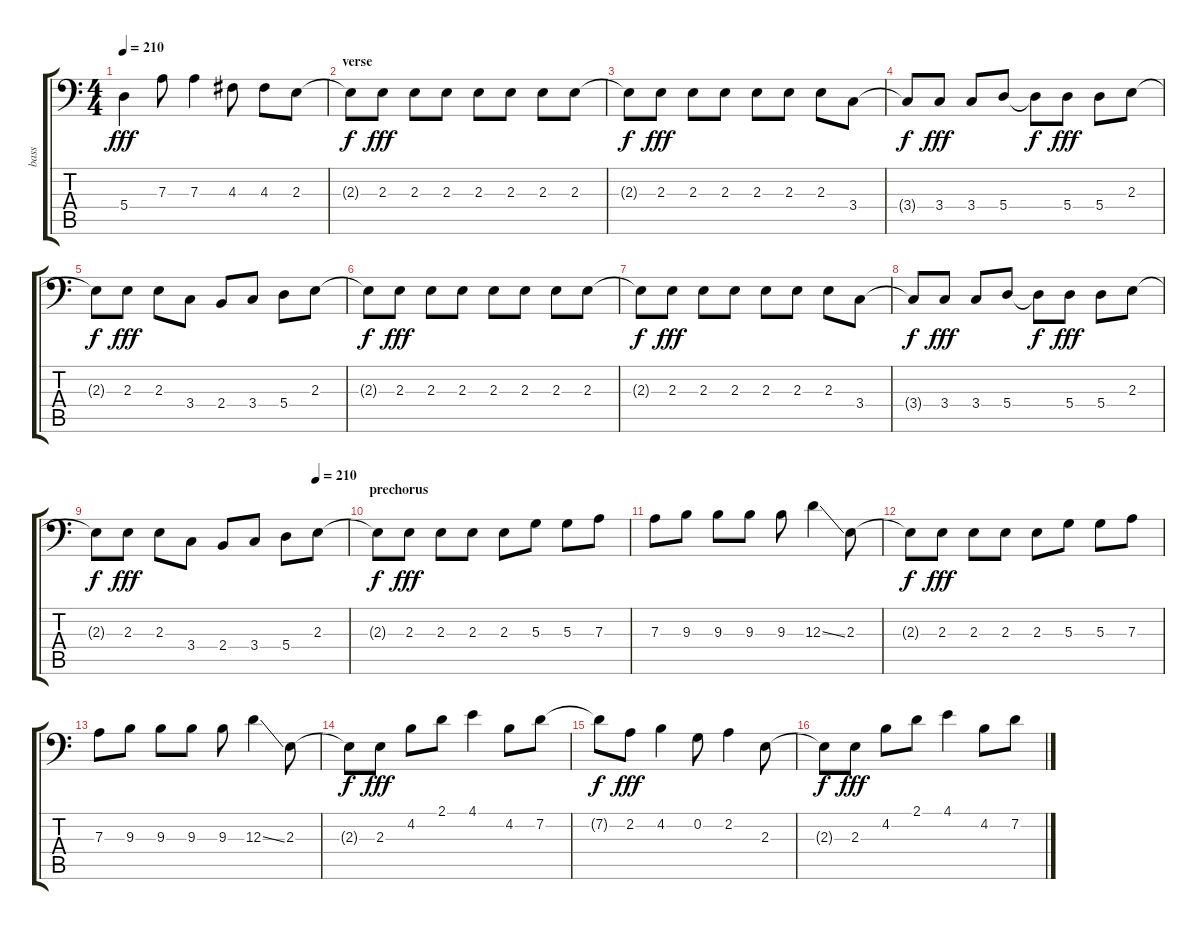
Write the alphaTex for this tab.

\track ("bass" "bass") {instrument electricbassfinger}
\staff {score tabs}
\tuning (C3 G2 D2 A1 E1 B0) {hide}
\ts (4 4)
\tempo 210
\clef f4
\ks c
5.4.4{dy fff} 7.3.8 7.3.4 4.3.8 4.3.8 2.3.8 |
\section ("" "verse")
2.3{t}.8{dy f} 2.3.8{dy fff} 2.3.8 2.3.8 2.3.8 2.3.8 2.3.8 2.3.8 |
2.3{t}.8{dy f} 2.3.8{dy fff} 2.3.8 2.3.8 2.3.8 2.3.8 2.3.8 3.4.8 |
3.4{t}.8{dy f} 3.4.8{dy fff} 3.4.8 5.4.8 5.4{t}.8{dy f} 5.4.8{dy fff} 5.4.8 2.3.8 |
2.3{t}.8{dy f} 2.3.8{dy fff} 2.3.8 3.4.8 2.4.8 3.4.8 5.4.8 2.3.8 |
2.3{t}.8{dy f} 2.3.8{dy fff} 2.3.8 2.3.8 2.3.8 2.3.8 2.3.8 2.3.8 |
2.3{t}.8{dy f} 2.3.8{dy fff} 2.3.8 2.3.8 2.3.8 2.3.8 2.3.8 3.4.8 |
3.4{t}.8{dy f} 3.4.8{dy fff} 3.4.8 5.4.8 5.4{t}.8{dy f} 5.4.8{dy fff} 5.4.8 2.3.8 |
\tempo (210 0.875)
2.3{t}.8{dy f} 2.3.8{dy fff} 2.3.8 3.4.8 2.4.8 3.4.8 5.4.8 2.3.8 |
\section ("" "prechorus")
2.3{t}.8{dy f} 2.3.8{dy fff} 2.3.8 2.3.8 2.3.8 5.3.8 5.3.8 7.3.8 |
7.3.8 9.3.8 9.3.8 9.3.8 9.3.8 12.3{ss}.4 2.3.8 |
2.3{t}.8{dy f} 2.3.8{dy fff} 2.3.8 2.3.8 2.3.8 5.3.8 5.3.8 7.3.8 |
7.3.8 9.3.8 9.3.8 9.3.8 9.3.8 12.3{ss}.4 2.3.8 |
2.3{t}.8{dy f} 2.3.8{dy fff} 4.2.8 2.1.8 4.1.4 4.2.8 7.2.8 |
7.2{t}.8{dy f} 2.2.8{dy fff} 4.2.4 0.2.8 2.2.4 2.3.8 |
2.3{t}.8{dy f} 2.3.8{dy fff} 4.2.8 2.1.8 4.1.4 4.2.8 7.2.8
